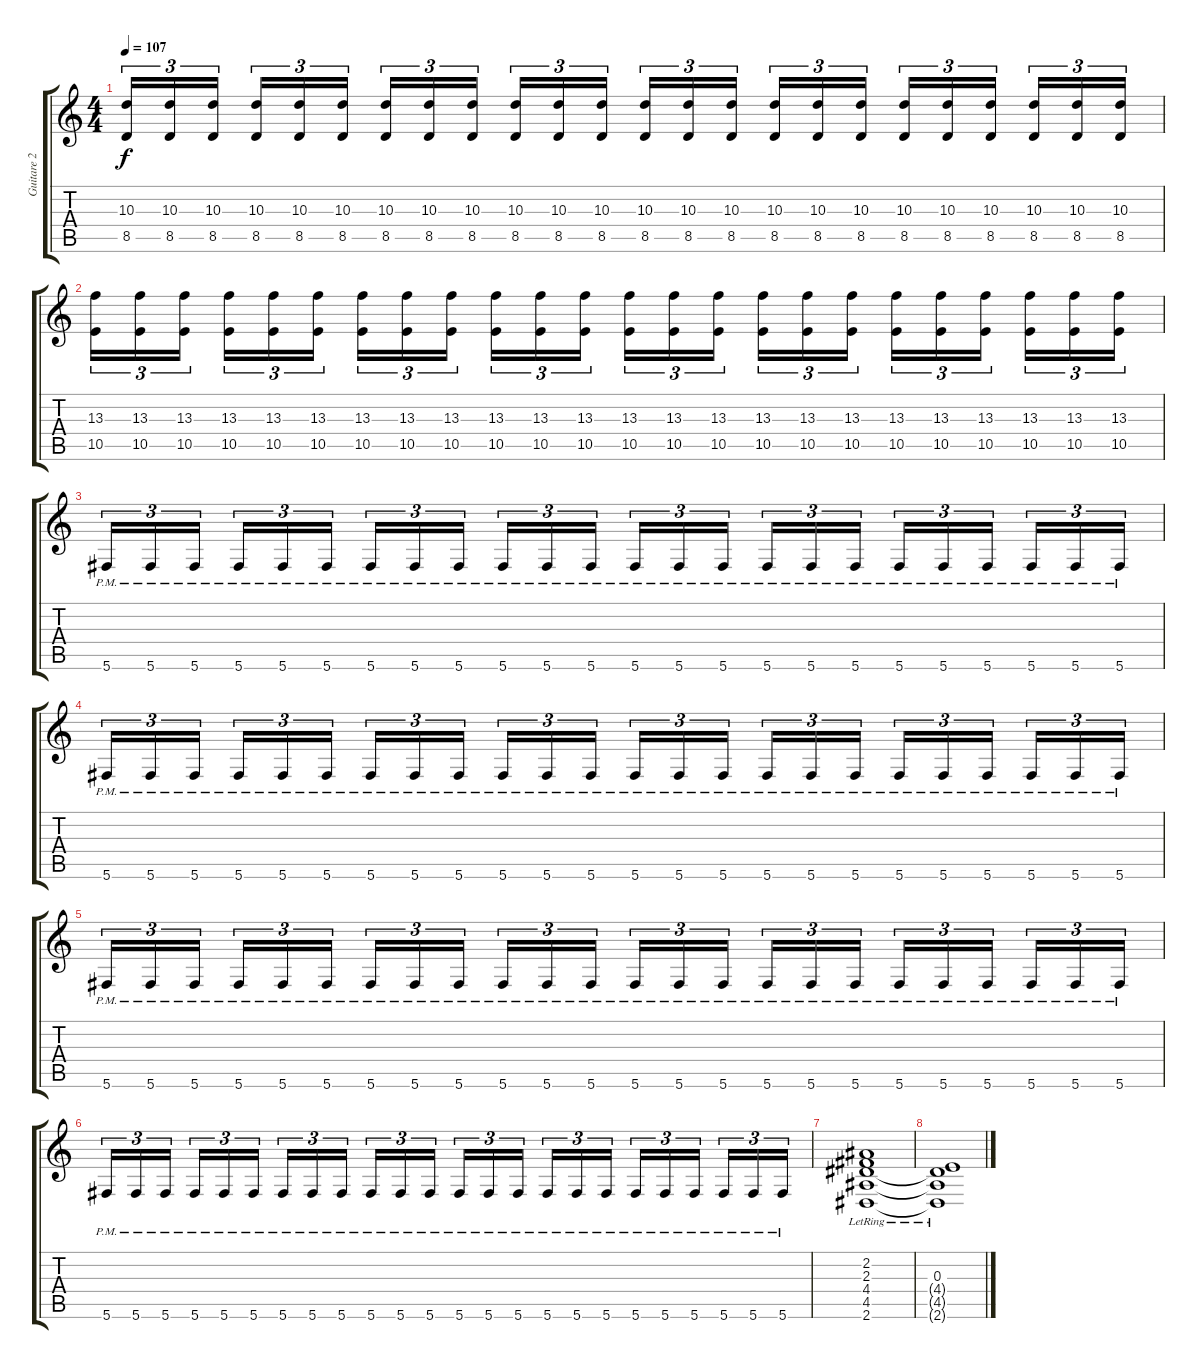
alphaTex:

\track ("Guitare 2" "Guitare 2") {instrument distortionguitar}
\staff {score tabs}
\tuning (Db4 Ab3 E3 B2 Gb2 Db2) {hide}
\ts (4 4)
\tempo 107
\clef g2
\ks c
(10.3 8.5).16{tu (3 2) dy f} (10.3 8.5).16{tu (3 2)} (10.3 8.5).16{tu (3 2) beam splitsecondary} (10.3 8.5).16{tu (3 2)} (10.3 8.5).16{tu (3 2)} (10.3 8.5).16{tu (3 2)} (10.3 8.5).16{tu (3 2)} (10.3 8.5).16{tu (3 2)} (10.3 8.5).16{tu (3 2) beam splitsecondary} (10.3 8.5).16{tu (3 2)} (10.3 8.5).16{tu (3 2)} (10.3 8.5).16{tu (3 2)} (10.3 8.5).16{tu (3 2)} (10.3 8.5).16{tu (3 2)} (10.3 8.5).16{tu (3 2) beam splitsecondary} (10.3 8.5).16{tu (3 2)} (10.3 8.5).16{tu (3 2)} (10.3 8.5).16{tu (3 2)} (10.3 8.5).16{tu (3 2)} (10.3 8.5).16{tu (3 2)} (10.3 8.5).16{tu (3 2) beam splitsecondary} (10.3 8.5).16{tu (3 2)} (10.3 8.5).16{tu (3 2)} (10.3 8.5).16{tu (3 2)} |
(13.3 10.5).16{tu (3 2)} (13.3 10.5).16{tu (3 2)} (13.3 10.5).16{tu (3 2) beam splitsecondary} (13.3 10.5).16{tu (3 2)} (13.3 10.5).16{tu (3 2)} (13.3 10.5).16{tu (3 2)} (13.3 10.5).16{tu (3 2)} (13.3 10.5).16{tu (3 2)} (13.3 10.5).16{tu (3 2) beam splitsecondary} (13.3 10.5).16{tu (3 2)} (13.3 10.5).16{tu (3 2)} (13.3 10.5).16{tu (3 2)} (13.3 10.5).16{tu (3 2)} (13.3 10.5).16{tu (3 2)} (13.3 10.5).16{tu (3 2) beam splitsecondary} (13.3 10.5).16{tu (3 2)} (13.3 10.5).16{tu (3 2)} (13.3 10.5).16{tu (3 2)} (13.3 10.5).16{tu (3 2)} (13.3 10.5).16{tu (3 2)} (13.3 10.5).16{tu (3 2) beam splitsecondary} (13.3 10.5).16{tu (3 2)} (13.3 10.5).16{tu (3 2)} (13.3 10.5).16{tu (3 2)} |
5.6{pm}.16{tu (3 2)} 5.6{pm}.16{tu (3 2)} 5.6{pm}.16{tu (3 2) beam splitsecondary} 5.6{pm}.16{tu (3 2)} 5.6{pm}.16{tu (3 2)} 5.6{pm}.16{tu (3 2)} 5.6{pm}.16{tu (3 2)} 5.6{pm}.16{tu (3 2)} 5.6{pm}.16{tu (3 2) beam splitsecondary} 5.6{pm}.16{tu (3 2)} 5.6{pm}.16{tu (3 2)} 5.6{pm}.16{tu (3 2)} 5.6{pm}.16{tu (3 2)} 5.6{pm}.16{tu (3 2)} 5.6{pm}.16{tu (3 2) beam splitsecondary} 5.6{pm}.16{tu (3 2)} 5.6{pm}.16{tu (3 2)} 5.6{pm}.16{tu (3 2)} 5.6{pm}.16{tu (3 2)} 5.6{pm}.16{tu (3 2)} 5.6{pm}.16{tu (3 2) beam splitsecondary} 5.6{pm}.16{tu (3 2)} 5.6{pm}.16{tu (3 2)} 5.6{pm}.16{tu (3 2)} |
5.6{pm}.16{tu (3 2)} 5.6{pm}.16{tu (3 2)} 5.6{pm}.16{tu (3 2) beam splitsecondary} 5.6{pm}.16{tu (3 2)} 5.6{pm}.16{tu (3 2)} 5.6{pm}.16{tu (3 2)} 5.6{pm}.16{tu (3 2)} 5.6{pm}.16{tu (3 2)} 5.6{pm}.16{tu (3 2) beam splitsecondary} 5.6{pm}.16{tu (3 2)} 5.6{pm}.16{tu (3 2)} 5.6{pm}.16{tu (3 2)} 5.6{pm}.16{tu (3 2)} 5.6{pm}.16{tu (3 2)} 5.6{pm}.16{tu (3 2) beam splitsecondary} 5.6{pm}.16{tu (3 2)} 5.6{pm}.16{tu (3 2)} 5.6{pm}.16{tu (3 2)} 5.6{pm}.16{tu (3 2)} 5.6{pm}.16{tu (3 2)} 5.6{pm}.16{tu (3 2) beam splitsecondary} 5.6{pm}.16{tu (3 2)} 5.6{pm}.16{tu (3 2)} 5.6{pm}.16{tu (3 2)} |
5.6{pm}.16{tu (3 2)} 5.6{pm}.16{tu (3 2)} 5.6{pm}.16{tu (3 2) beam splitsecondary} 5.6{pm}.16{tu (3 2)} 5.6{pm}.16{tu (3 2)} 5.6{pm}.16{tu (3 2)} 5.6{pm}.16{tu (3 2)} 5.6{pm}.16{tu (3 2)} 5.6{pm}.16{tu (3 2) beam splitsecondary} 5.6{pm}.16{tu (3 2)} 5.6{pm}.16{tu (3 2)} 5.6{pm}.16{tu (3 2)} 5.6{pm}.16{tu (3 2)} 5.6{pm}.16{tu (3 2)} 5.6{pm}.16{tu (3 2) beam splitsecondary} 5.6{pm}.16{tu (3 2)} 5.6{pm}.16{tu (3 2)} 5.6{pm}.16{tu (3 2)} 5.6{pm}.16{tu (3 2)} 5.6{pm}.16{tu (3 2)} 5.6{pm}.16{tu (3 2) beam splitsecondary} 5.6{pm}.16{tu (3 2)} 5.6{pm}.16{tu (3 2)} 5.6{pm}.16{tu (3 2)} |
5.6{pm}.16{tu (3 2)} 5.6{pm}.16{tu (3 2)} 5.6{pm}.16{tu (3 2) beam splitsecondary} 5.6{pm}.16{tu (3 2)} 5.6{pm}.16{tu (3 2)} 5.6{pm}.16{tu (3 2)} 5.6{pm}.16{tu (3 2)} 5.6{pm}.16{tu (3 2)} 5.6{pm}.16{tu (3 2) beam splitsecondary} 5.6{pm}.16{tu (3 2)} 5.6{pm}.16{tu (3 2)} 5.6{pm}.16{tu (3 2)} 5.6{pm}.16{tu (3 2)} 5.6{pm}.16{tu (3 2)} 5.6{pm}.16{tu (3 2) beam splitsecondary} 5.6{pm}.16{tu (3 2)} 5.6{pm}.16{tu (3 2)} 5.6{pm}.16{tu (3 2)} 5.6{pm}.16{tu (3 2)} 5.6{pm}.16{tu (3 2)} 5.6{pm}.16{tu (3 2) beam splitsecondary} 5.6{pm}.16{tu (3 2)} 5.6{pm}.16{tu (3 2)} 5.6{pm}.16{tu (3 2)} |
(2.2{lr} 2.3{lr} 4.4{lr} 4.5{lr} 2.6{lr}).1 |
(0.3{lr} 4.4{t} 4.5{t} 2.6{t}).1
